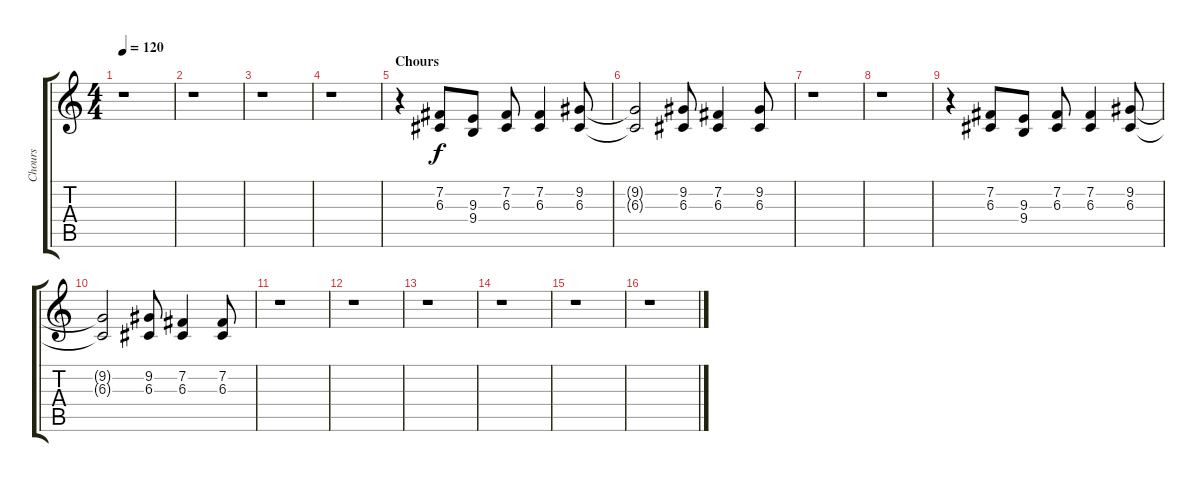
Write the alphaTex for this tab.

\track ("Chours" "Chours") {instrument bassoon}
\staff {score tabs}
\tuning (E4 B3 G3 D3 A2 E2) {hide}
\ts (4 4)
\tempo 120
\clef g2
\ks c
r.1{dy f} |
r.1 |
r.1 |
r.1 |
\section ("" "Chours")
r.4 (7.2 6.3).8 (9.3 9.4).8 (7.2 6.3).8 (7.2 6.3).4 (9.2 6.3).8 |
(9.2{t} 6.3{t}).2 (9.2 6.3).8 (7.2 6.3).4 (9.2 6.3).8 |
r.1 |
r.1 |
r.4 (7.2 6.3).8 (9.3 9.4).8 (7.2 6.3).8 (7.2 6.3).4 (9.2 6.3).8 |
(9.2{t} 6.3{t}).2 (9.2 6.3).8 (7.2 6.3).4 (7.2 6.3).8 |
r.1 |
r.1 |
r.1 |
r.1 |
r.1 |
r.1
